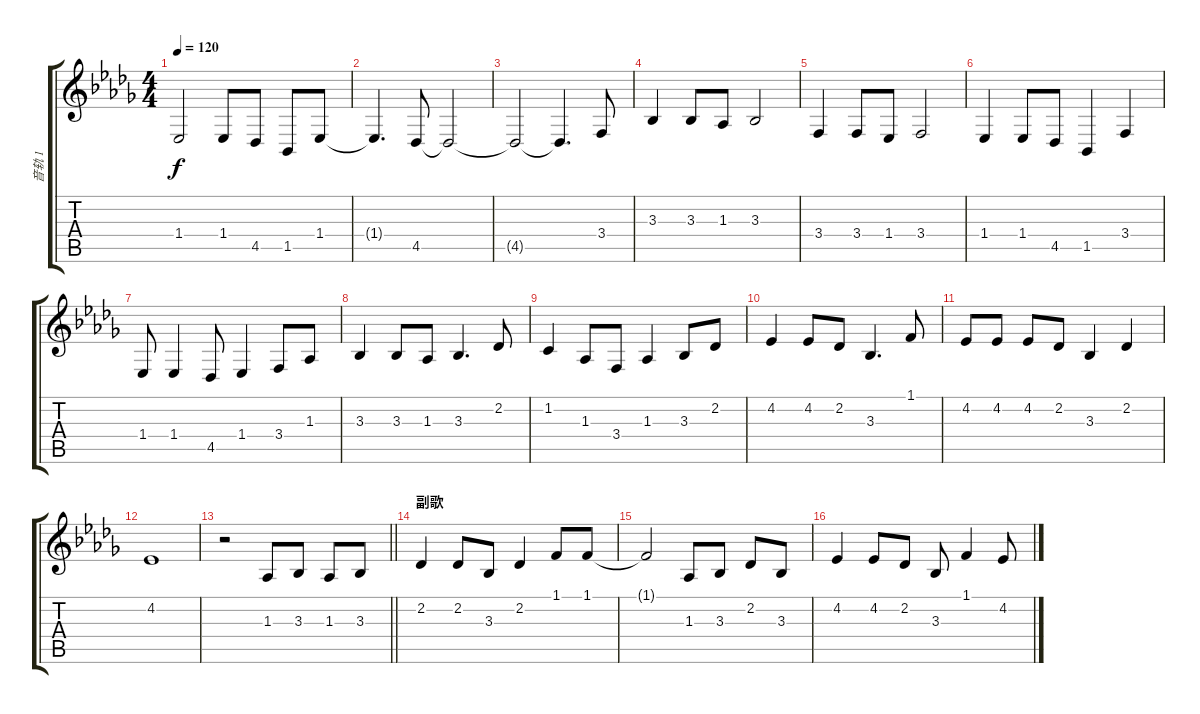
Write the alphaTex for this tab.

\track ("音轨 1" "音轨 1") {instrument flute}
\staff {score tabs}
\tuning (E4 B3 G3 D3 A2 E2) {hide}
\ts (4 4)
\tempo 120
\clef g2
\ks db
1.4.2{dy f} 1.4.8 4.5.8 1.5.8 1.4.8 |
1.4{t}.4{d} 4.5.8 4.5{t}.2 |
4.5{t}.2 4.5{t}.4{d} 3.4.8 |
3.3.4 3.3.8 1.3.8 3.3.2 |
3.4.4 3.4.8 1.4.8 3.4.2 |
1.4.4 1.4.8 4.5.8 1.5.4 3.4.4 |
1.4.8 1.4.4 4.5.8 1.4.4 3.4.8 1.3.8 |
3.3.4 3.3.8 1.3.8 3.3.4{d} 2.2.8 |
1.2.4 1.3.8 3.4.8 1.3.4 3.3.8 2.2.8 |
4.2.4 4.2.8 2.2.8 3.3.4{d} 1.1.8 |
4.2.8 4.2.8 4.2.8 2.2.8 3.3.4 2.2.4 |
4.2.1 |
\barLineRight lightlight
r.2 1.3.8 3.3.8 1.3.8 3.3.8 |
\section ("" "副歌")
2.2.4 2.2.8 3.3.8 2.2.4 1.1.8 1.1.8 |
1.1{t}.2 1.3.8 3.3.8 2.2.8 3.3.8 |
4.2.4 4.2.8 2.2.8 3.3.8 1.1.4 4.2.8
